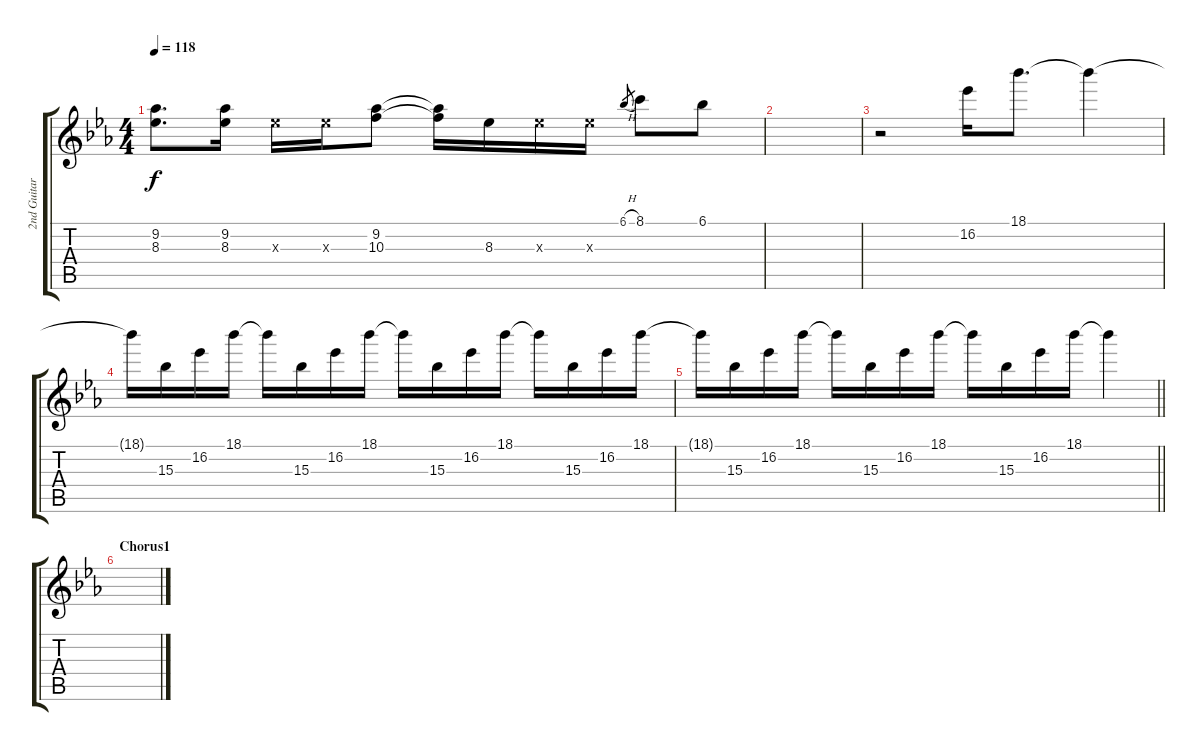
\track ("2nd Guitar" "2nd Guitar") {instrument electricguitarclean}
\staff {score tabs}
\tuning (E4 B3 G3 D3 A2 E2) {hide}
\ts (4 4)
\tempo 118
\clef g2
\ks eb
(9.2 8.3).8{d dy f} (9.2 8.3).16 8.3{x}.16 8.3{x}.16 (9.2 10.3).8 (9.2{t} 10.3{t}).16 8.3.16 8.3{x}.16 8.3{x}.16 6.1{h}.8{gr} 8.1.8 6.1.8 |
|
r.2 16.2.16 18.1.8{d} 18.1{t}.4 |
18.1{t}.16 15.3.16 16.2.16 18.1.16 18.1{t}.16 15.3.16 16.2.16 18.1.16 18.1{t}.16 15.3.16 16.2.16 18.1.16 18.1{t}.16 15.3.16 16.2.16 18.1.16 |
\barLineRight lightlight
18.1{t}.16 15.3.16 16.2.16 18.1.16 18.1{t}.16 15.3.16 16.2.16 18.1.16 18.1{t}.16 15.3.16 16.2.16 18.1.16 18.1{t}.4 |
\section ("" "Chorus1")
